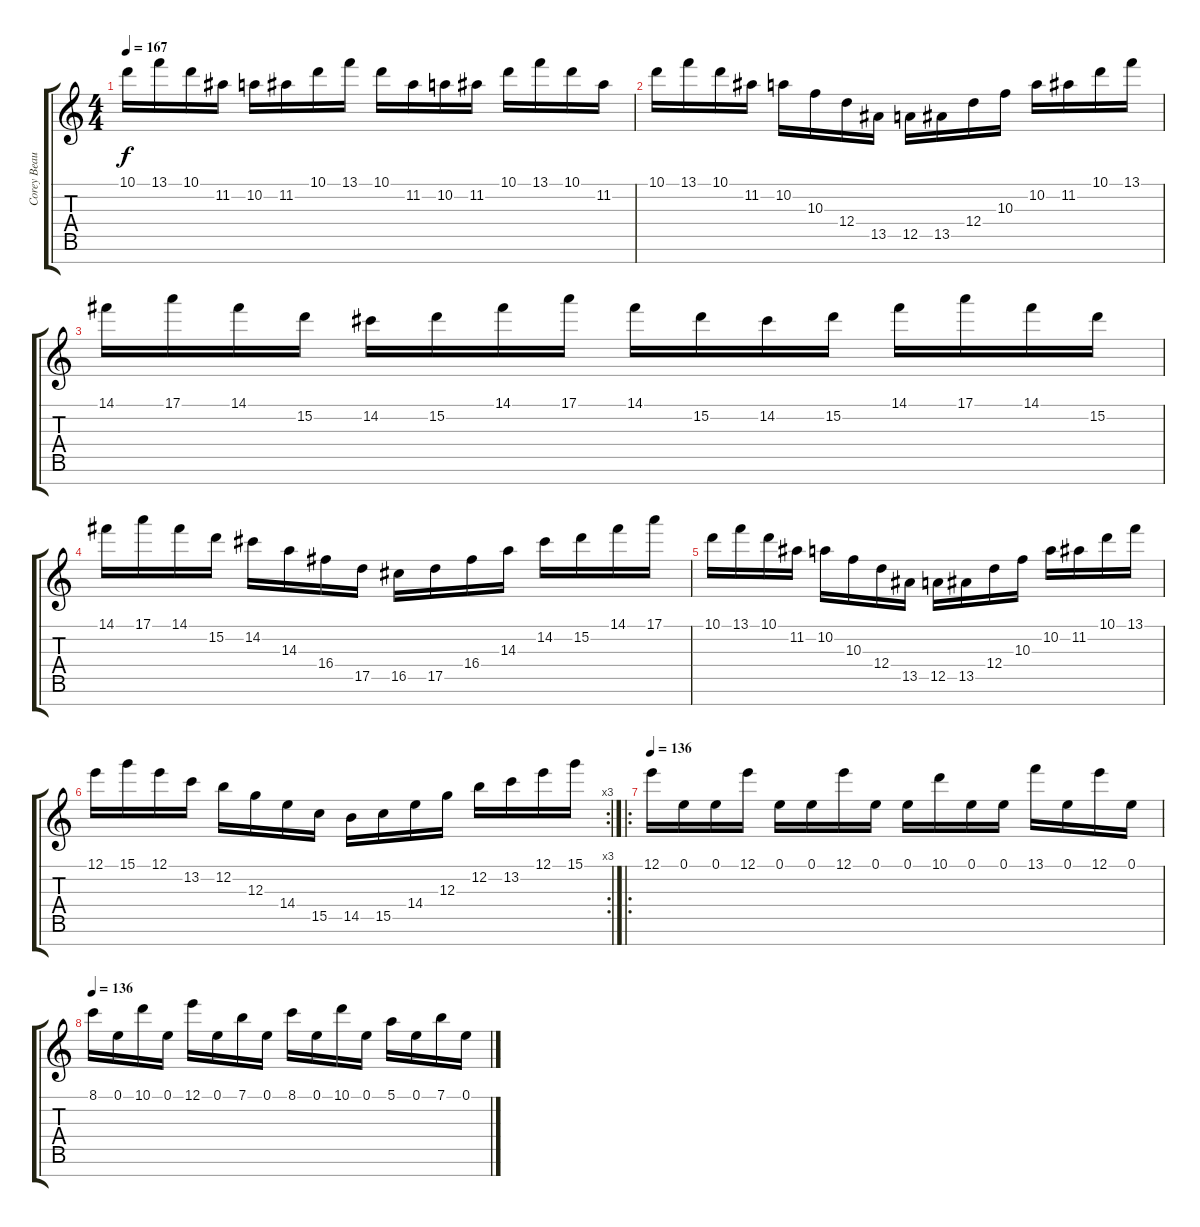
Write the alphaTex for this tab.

\track ("Corey Beaulieu Lead" "Corey Beau") {instrument distortionguitar}
\staff {score tabs}
\tuning (E4 B3 G3 D3 A2 E2 B1) {hide}
\ts (4 4)
\tempo 167
\clef g2
\ks c
10.1.16{dy f} 13.1.16 10.1.16 11.2.16 10.2.16 11.2.16 10.1.16 13.1.16 10.1.16 11.2.16 10.2.16 11.2.16 10.1.16 13.1.16 10.1.16 11.2.16 |
10.1.16 13.1.16 10.1.16 11.2.16 10.2.16 10.3.16 12.4.16 13.5.16 12.5.16 13.5.16 12.4.16 10.3.16 10.2.16 11.2.16 10.1.16 13.1.16 |
14.1.16 17.1.16 14.1.16 15.2.16 14.2.16 15.2.16 14.1.16 17.1.16 14.1.16 15.2.16 14.2.16 15.2.16 14.1.16 17.1.16 14.1.16 15.2.16 |
14.1.16 17.1.16 14.1.16 15.2.16 14.2.16 14.3.16 16.4.16 17.5.16 16.5.16 17.5.16 16.4.16 14.3.16 14.2.16 15.2.16 14.1.16 17.1.16 |
10.1.16 13.1.16 10.1.16 11.2.16 10.2.16 10.3.16 12.4.16 13.5.16 12.5.16 13.5.16 12.4.16 10.3.16 10.2.16 11.2.16 10.1.16 13.1.16 |
\rc 3
12.1.16 15.1.16 12.1.16 13.2.16 12.2.16 12.3.16 14.4.16 15.5.16 14.5.16 15.5.16 14.4.16 12.3.16 12.2.16 13.2.16 12.1.16 15.1.16 |
\ro
\tempo 136
12.1.16 0.1.16 0.1.16 12.1.16 0.1.16 0.1.16 12.1.16 0.1.16 0.1.16 10.1.16 0.1.16 0.1.16 13.1.16 0.1.16 12.1.16 0.1.16 |
\tempo 136
8.1.16 0.1.16 10.1.16 0.1.16 12.1.16 0.1.16 7.1.16 0.1.16 8.1.16 0.1.16 10.1.16 0.1.16 5.1.16 0.1.16 7.1.16 0.1.16
